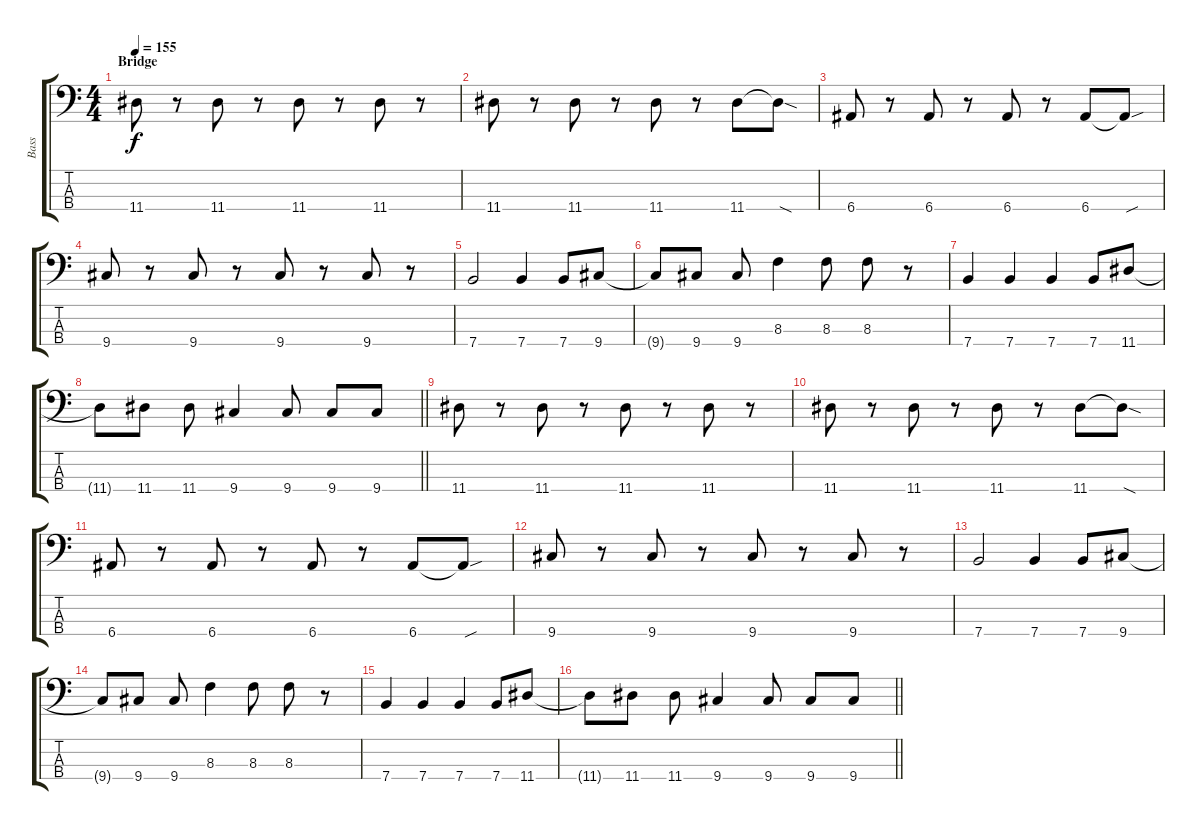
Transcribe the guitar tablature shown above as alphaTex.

\track ("Bass" "Bass") {instrument electricbassfinger}
\staff {score tabs}
\tuning (G2 D2 A1 E1) {hide}
\ts (4 4)
\section ("" "Bridge")
\tempo 155
\clef f4
\ks c
11.4.8{dy f} r.8 11.4.8 r.8 11.4.8 r.8 11.4.8 r.8 |
11.4.8 r.8 11.4.8 r.8 11.4.8 r.8 11.4.8 11.4{sod t}.8 |
6.4.8 r.8 6.4.8 r.8 6.4.8 r.8 6.4.8 6.4{sou t}.8 |
9.4.8 r.8 9.4.8 r.8 9.4.8 r.8 9.4.8 r.8 |
7.4.2 7.4.4 7.4.8 9.4.8 |
9.4{t}.8 9.4.8 9.4.8 8.3.4 8.3.8 8.3.8 r.8 |
7.4.4 7.4.4 7.4.4 7.4.8 11.4.8 |
\barLineRight lightlight
11.4{t}.8 11.4.8 11.4.8 9.4.4 9.4.8 9.4.8 9.4.8 |
\section ("" "")
11.4.8 r.8 11.4.8 r.8 11.4.8 r.8 11.4.8 r.8 |
11.4.8 r.8 11.4.8 r.8 11.4.8 r.8 11.4.8 11.4{sod t}.8 |
6.4.8 r.8 6.4.8 r.8 6.4.8 r.8 6.4.8 6.4{sou t}.8 |
9.4.8 r.8 9.4.8 r.8 9.4.8 r.8 9.4.8 r.8 |
7.4.2 7.4.4 7.4.8 9.4.8 |
9.4{t}.8 9.4.8 9.4.8 8.3.4 8.3.8 8.3.8 r.8 |
7.4.4 7.4.4 7.4.4 7.4.8 11.4.8 |
\barLineRight lightlight
11.4{t}.8 11.4.8 11.4.8 9.4.4 9.4.8 9.4.8 9.4.8
